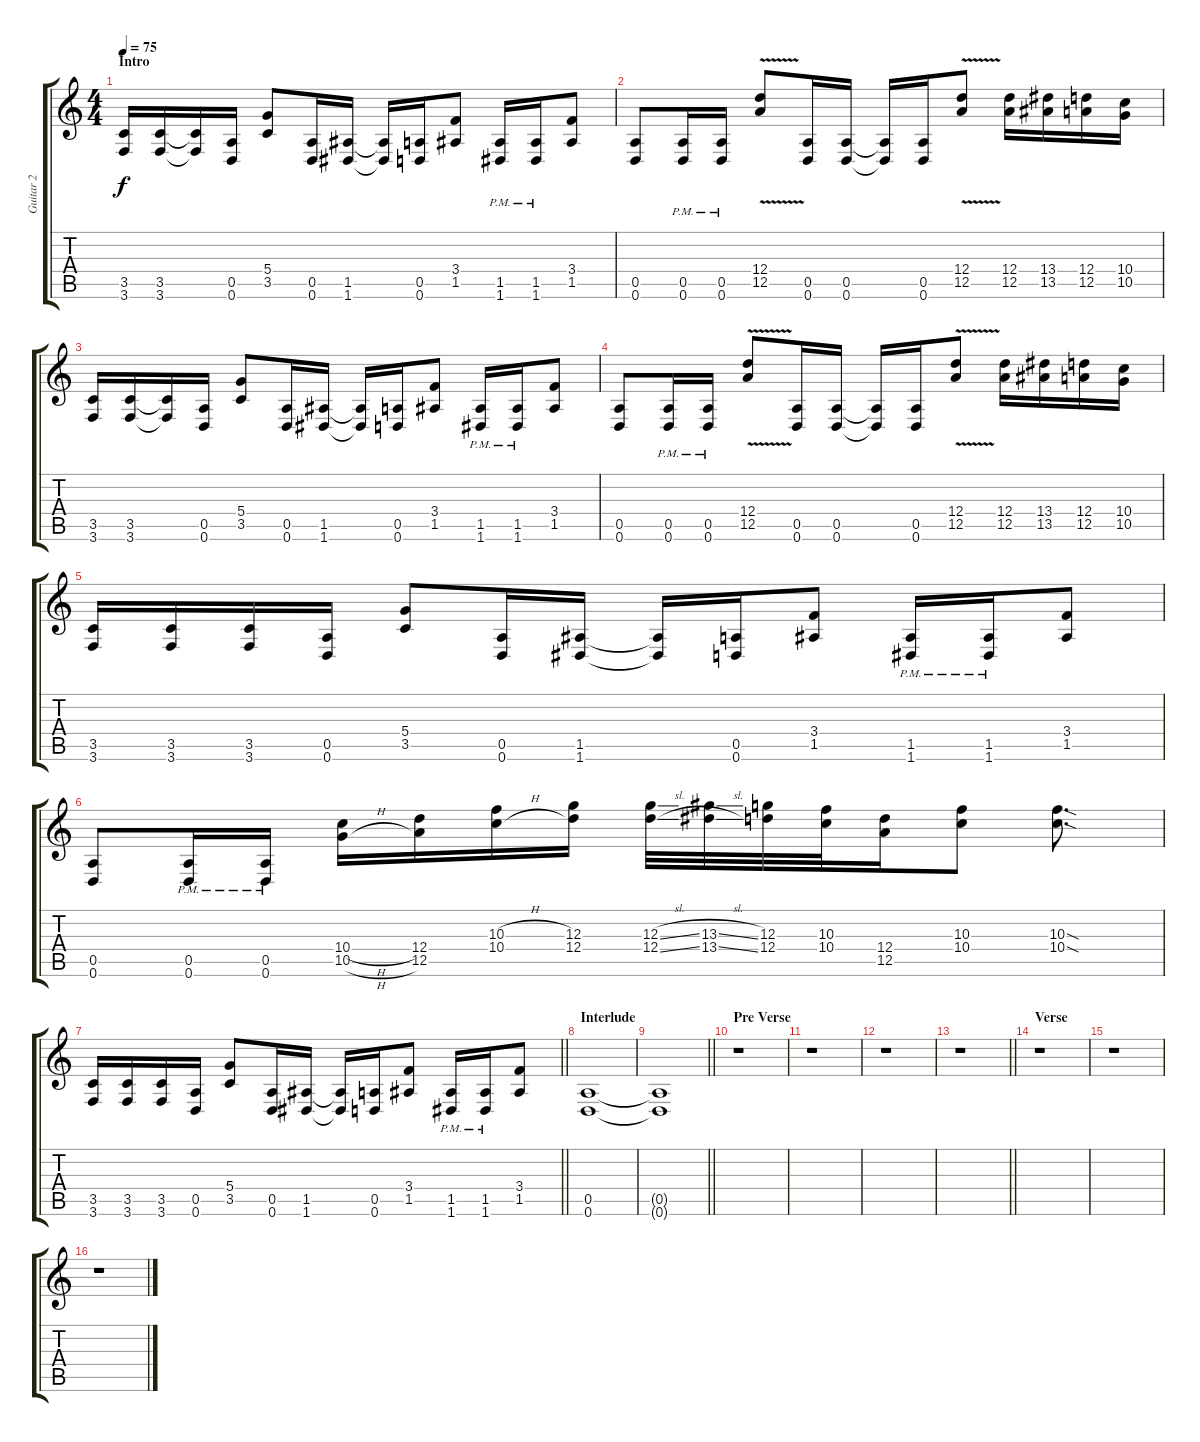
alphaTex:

\track ("Guitar 2" "Guitar 2") {instrument distortionguitar}
\staff {score tabs}
\tuning (E4 B3 G3 D3 A2 D2) {hide}
\ts (4 4)
\section ("" "Intro")
\tempo 75
\clef g2
\ks c
(3.5 3.6).16{dy f instrument distortionguitar} (3.5 3.6).16 (3.5{t} 3.6{t}).16 (0.5 0.6).16 (5.4 3.5).8 (0.5 0.6).16 (1.5 1.6).16 (1.5{t} 1.6{t}).16 (0.5 0.6).16 (3.4 1.5).8 (1.5{pm} 1.6{pm}).16 (1.5{pm} 1.6{pm}).16 (3.4 1.5).8 |
(0.5 0.6).8 (0.5{pm} 0.6{pm}).16 (0.5{pm} 0.6{pm}).16 (12.4{v} 12.5{v}).8 (0.5 0.6).16 (0.5 0.6).16 (0.5{t} 0.6{t}).16 (0.5 0.6).16 (12.4{v} 12.5{v}).8 (12.4 12.5).16 (13.4 13.5).16 (12.4 12.5).16 (10.4 10.5).16 |
(3.5 3.6).16 (3.5 3.6).16 (3.5{t} 3.6{t}).16 (0.5 0.6).16 (5.4 3.5).8 (0.5 0.6).16 (1.5 1.6).16 (1.5{t} 1.6{t}).16 (0.5 0.6).16 (3.4 1.5).8 (1.5{pm} 1.6{pm}).16 (1.5{pm} 1.6{pm}).16 (3.4 1.5).8 |
(0.5 0.6).8 (0.5{pm} 0.6{pm}).16 (0.5{pm} 0.6{pm}).16 (12.4{v} 12.5{v}).8 (0.5 0.6).16 (0.5 0.6).16 (0.5{t} 0.6{t}).16 (0.5 0.6).16 (12.4{v} 12.5{v}).8 (12.4 12.5).16 (13.4 13.5).16 (12.4 12.5).16 (10.4 10.5).16 |
(3.5 3.6).16 (3.5 3.6).16 (3.5 3.6).16 (0.5 0.6).16 (5.4 3.5).8 (0.5 0.6).16 (1.5 1.6).16 (1.5{t} 1.6{t}).16 (0.5 0.6).16 (3.4 1.5).8 (1.5{pm} 1.6{pm}).16 (1.5{pm} 1.6{pm}).16 (3.4 1.5).8 |
(0.5 0.6).8 (0.5{pm} 0.6{pm}).16 (0.5{pm} 0.6{pm}).16 (10.4{h} 10.5{h}).16 (12.4 12.5).16 (10.3{h} 10.4{h}).16 (12.3 12.4).16 (12.3{sl} 12.4{sl}).32 (13.3{sl} 13.4{sl}).32 (12.3 12.4).32 (10.3 10.4).32 (12.4 12.5).16 (10.3 10.4).8 (10.3{sod} 10.4{sod}).8{d} |
\barLineRight lightlight
(3.5 3.6).16 (3.5 3.6).16 (3.5 3.6).16 (0.5 0.6).16 (5.4 3.5).8 (0.5 0.6).16 (1.5 1.6).16 (1.5{t} 1.6{t}).16 (0.5 0.6).16 (3.4 1.5).8 (1.5{pm} 1.6{pm}).16 (1.5{pm} 1.6{pm}).16 (3.4 1.5).8 |
\section ("" "Interlude")
(0.5 0.6).1{volume 0} |
\barLineRight lightlight
(0.5{t} 0.6{t}).1 |
\section ("" "Pre Verse")
r.1 |
r.1 |
r.1 |
\barLineRight lightlight
r.1 |
\section ("" "Verse")
r.1 |
r.1 |
r.1
